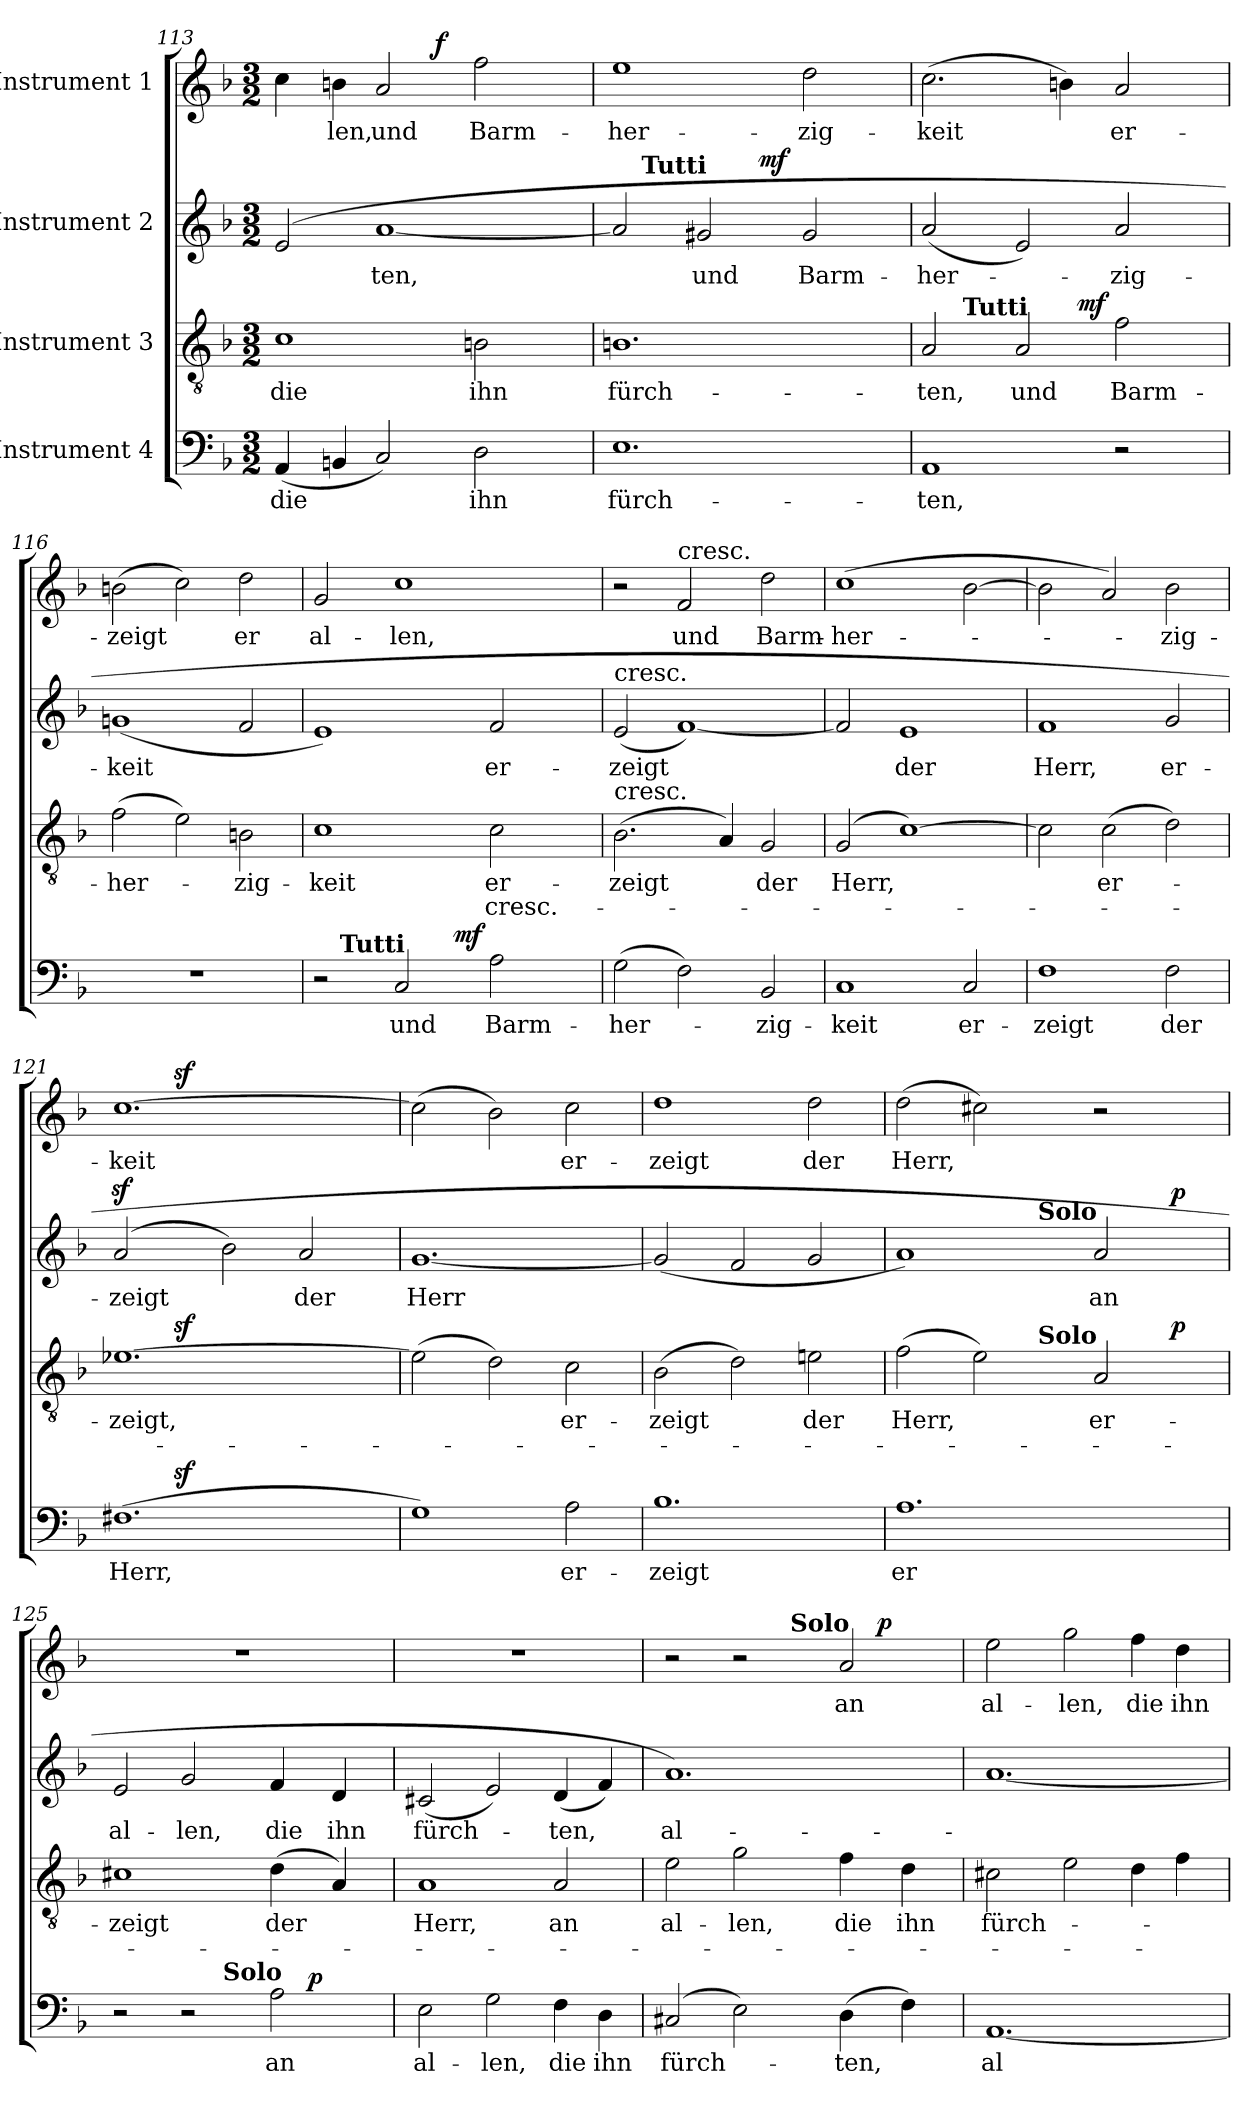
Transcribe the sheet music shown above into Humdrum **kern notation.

**kern	**text	**dynam	**kern	**text	**text	**dynam	**kern	**text	**dynam	**kern	**text	**dynam
*part4	*part4	*part4	*part3	*part3	*part3	*part3	*part2	*part2	*part2	*part1	*part1	*part1
*staff4	*staff4	*staff4	*staff3	*staff3	*staff3	*staff3	*staff2	*staff2	*staff2	*staff1	*staff1	*staff1
*I"Instrument 4	*	*	*I"Instrument 3	*	*	*	*I"Instrument 2	*	*	*I"Instrument 1	*	*
!!LO:PB:g=z
*clefF4	*	*	*clefGv2	*	*	*	*clefG2	*	*	*clefG2	*	*
*k[b-]	*	*	*k[b-]	*	*	*	*k[b-]	*	*	*k[b-]	*	*
*F:	*	*	*F:	*	*	*	*F:	*	*	*F:	*	*
*M3/2	*	*	*M3/2	*	*	*	*M3/2	*	*	*M3/2	*	*
=113	=113	=113	=113	=113	=113	=113	=113	=113	=113	=113	=113	=113
!	!LO:LY:b	!	!	!LO:LY:b:cj	!	!	!	!	!	!	!	!
*	*	*	*	*	*	*	*^	*	*	*^	*	*
(<4AA/	die	.	1c	die	.	.	(<2e/	8ryy	.	.	4cc\	2ryy	.	.
.	.	.	.	.	.	.	.	1ryy	.	.	.	.	.	.
!	!	!	!	!	!	!	!	!	!	!	!	!	!LO:LY:b:cj	!
4BBn/	.	.	.	.	.	.	.	.	.	.	4bn\	.	-len,	.
!	!	!	!	!	!	!	!	!	!LO:LY:b:cj	!	!	!	!LO:LY:b:cj	!
2C/)	.	.	.	.	.	.	[<1a	.	-ten,	.	2a/	4ryy	und	.
.	.	.	.	.	.	.	.	.	.	.	.	32.ryy	.	.
!	!	!	!	!	!	!	!	!	!	!	!	!	!	!LO:DY:a
.	.	.	.	.	.	.	.	.	.	.	.	2ryy	.	f
!	!LO:LY:b:cj	!	!	!LO:LY:b:cj	!	!	!	!	!	!	!	!	!LO:LY:b:cj	!
2D\	ihn	.	2Bn\	ihn	.	.	.	.	.	.	2ff\	.	Barm-	.
.	.	.	.	.	.	.	.	4.ryy	.	.	.	.	.	.
.	.	.	.	.	.	.	.	.	.	.	.	8ryy	.	.
.	.	.	.	.	.	.	.	.	.	.	.	16ryy	.	.
.	.	.	.	.	.	.	.	.	.	.	.	64ryy	.	.
=114	=114	=114	=114	=114	=114	=114	=114	=114	=114	=114	=114	=114	=114	=114
!	!LO:LY:b:cj	!	!	!LO:LY:b:cj	!	!	!	!	!	!	!	!	!LO:LY:b:cj	!
*	*	*	*^	*	*	*	*	*^	*	*	*v	*v	*	*
1.E	fürch-	.	1.Bn	2ryy	fürch-	.	.	2a/]	2ryy	8ryy	.	.	1ee	-her-	.
!	!	!	!	!	!	!	!	!	!	!LO:TX:a:B:t=Tutti	!	!	!	!	!
.	.	.	.	.	.	.	.	.	.	1ryy	.	.	.	.	.
!	!	!	!	!	!	!	!	!	!	!	!LO:LY:b:cj	!	!	!	!
.	.	.	.	4ryy	.	.	.	2g#X/	4ryy	.	und	.	.	.	.
.	.	.	.	8...ryy	.	.	.	.	16ryy	.	.	.	.	.	.
!	!	!	!	!	!	!	!	!	!	!	!	!LO:DY:a	!	!	!
.	.	.	.	.	.	.	.	.	2ryy	.	.	mf	.	.	.
.	.	.	.	2ryy	.	.	.	.	.	.	.	.	.	.	.
!	!	!	!	!	!	!	!	!	!	!	!LO:LY:b:cj	!	!	!LO:LY:b:cj	!
.	.	.	.	.	.	.	.	2g#/	.	.	Barm-	.	2dd\	-zig-	.
.	.	.	.	.	.	.	.	.	.	4.ryy	.	.	.	.	.
.	.	.	.	.	.	.	.	.	8.ryy	.	.	.	.	.	.
.	.	.	.	64ryy	.	.	.	.	.	.	.	.	.	.	.
=115	=115	=115	=115	=115	=115	=115	=115	=115	=115	=115	=115	=115	=115	=115	=115
!	!LO:LY:b:cj	!	!	!	!LO:LY:b:cj	!	!	!	!	!	!LO:LY:b	!	!	!LO:LY:b	!
*	*	*	*	*^	*	*	*	*v	*v	*v	*	*	*	*	*
1AA	-ten,	.	2A/	2ryy	8ryy	-ten,	.	.	(<2a/	-her-	.	(>2.cc\	-keit	.
.	.	.	.	.	32ryy	.	.	.	.	.	.	.	.	.
!	!	!	!	!	!LO:TX:a:B:t=Tutti	!	!	!	!	!	!	!	!	!
.	.	.	.	.	1ryy	.	.	.	.	.	.	.	.	.
!	!	!	!	!	!	!LO:LY:b:cj	!	!	!	!	!	!	!	!
.	.	.	2A/	4ryy	.	und	.	.	2e/)	.	.	.	.	.
.	.	.	.	16ryy	.	.	.	.	.	.	.	4bn\)	.	.
!	!	!	!	!	!	!	!	!LO:DY:a	!	!	!	!	!	!
.	.	.	.	2ryy	.	.	.	mf	.	.	.	.	.	.
!	!	!	!	!	!	!LO:LY:b:cj	!	!	!	!LO:LY:b:cj	!	!	!LO:LY:b:cj	!
2r	.	.	2f\	.	.	Barm-	.	.	2a/	-zig-	.	2a/	er-	.
.	.	.	.	.	4ryy	.	.	.	.	.	.	.	.	.
.	.	.	.	8.ryy	.	.	.	.	.	.	.	.	.	.
.	.	.	.	.	16.ryy	.	.	.	.	.	.	.	.	.
=116	=116	=116	=116	=116	=116	=116	=116	=116	=116	=116	=116	=116	=116	=116
!LO:N:vis=1	!	!	!	!	!	!LO:LY:b	!	!	!	!LO:LY:b:cj	!	!	!LO:LY:b	!
*	*	*	*v	*v	*v	*	*	*	*	*	*	*	*	*
1.r	.	.	(>2f\	-her-	.	.	(<1gn	-keit	.	(>2bn\	-zeigt	.
.	.	.	2e\)	.	.	.	.	.	.	2cc\)	.	.
!	!	!	!	!LO:LY:b:cj	!	!	!	!	!	!	!LO:LY:b:cj	!
.	.	.	2Bn\	-zig-	.	.	2f/	.	.	2dd\	er	.
=117	=117	=117	=117	=117	=117	=117	=117	=117	=117	=117	=117	=117
!	!	!	!	!LO:LY:b:cj	!	!	!	!	!	!	!LO:LY:b:cj	!
*^	*	*	*	*	*	*	*	*	*	*	*	*
*	*^	*	*	*	*	*	*	*	*	*	*	*	*
2r	2ryy	16..ryy	.	.	1c	-keit	.	.	1e)	.	.	2g/	al-	.
!	!	!LO:TX:a:B:t=Tutti	!	!	!	!	!	!	!	!	!	!	!	!
.	.	1ryy	.	.	.	.	.	.	.	.	.	.	.	.
!	!	!	!LO:LY:b:cj	!	!	!	!	!	!	!	!	!	!LO:LY:b:cj	!
2C/	4ryy	.	und	.	.	.	.	.	.	.	.	1cc	-len,	.
.	16ryy	.	.	.	.	.	.	.	.	.	.	.	.	.
!	!	!	!	!LO:DY:a	!	!	!	!	!	!	!	!	!	!
.	2ryy	.	.	mf	.	.	.	.	.	.	.	.	.	.
!	!	!	!LO:LY:b:cj	!	!	!LO:LY:b:cj	!LO:LY:b	!	!	!LO:LY:b:cj	!	!	!	!
2A\	.	.	Barm-	.	2c\	er-	-cresc.-	.	2f/	er-	.	.	.	.
.	.	4ryy	.	.	.	.	.	.	.	.	.	.	.	.
.	8.ryy	.	.	.	.	.	.	.	.	.	.	.	.	.
.	.	8ryy	.	.	.	.	.	.	.	.	.	.	.	.
.	.	64ryy	.	.	.	.	.	.	.	.	.	.	.	.
=118	=118	=118	=118	=118	=118	=118	=118	=118	=118	=118	=118	=118	=118	=118
!	!	!	!	!	!	!	!	!	!LO:TX:a:t=cresc.	!	!	!	!	!
!	!	!	!	!	!LO:TX:a:t=cresc.	!	!	!	!	!	!	!	!	!
!	!	!	!LO:LY:b	!	!	!LO:LY:b	!	!	!	!LO:LY:b	!	!	!	!
*v	*v	*v	*	*	*	*	*	*	*	*	*	*	*	*
(>2G\	-her-	.	(>2.B-\	-zeigt	.	.	(<2e/	-zeigt	.	2r	.	.
!	!	!	!	!	!	!	!	!	!	!LO:TX:a:t=cresc.	!	!
!	!	!	!	!	!	!	!	!	!	!	!LO:LY:b:cj	!
2F\)	.	.	.	.	.	.	[<1f)	.	.	2f/	und	.
.	.	.	4A/)	.	.	.	.	.	.	.	.	.
!	!LO:LY:b:cj	!	!	!LO:LY:b:cj	!	!	!	!	!	!	!LO:LY:b:cj	!
2BB-/	-zig-	.	2G/	der	.	.	.	.	.	2dd\	Barm-	.
=119	=119	=119	=119	=119	=119	=119	=119	=119	=119	=119	=119	=119
!	!LO:LY:b:cj	!	!	!LO:LY:b	!	!	!	!	!	!	!LO:LY:b:cj	!
1C	-keit	.	(>2G/	Herr,	.	.	2f/]	.	.	(>1cc	-her-	.
!	!	!	!	!	!	!	!	!LO:LY:b:cj	!	!	!	!
.	.	.	[>1c)	.	.	.	1e	der	.	.	.	.
!	!LO:LY:b:cj	!	!	!	!	!	!	!	!	!	!	!
2C/	er-	.	.	.	.	.	.	.	.	[>2b-\	.	.
=120	=120	=120	=120	=120	=120	=120	=120	=120	=120	=120	=120	=120
!	!LO:LY:b:cj	!	!	!	!	!	!	!LO:LY:b:cj	!	!	!	!
1F	-zeigt	.	2c\]	.	.	.	1f	Herr,	.	2b-\]	.	.
!	!	!	!	!LO:LY:b:cj	!	!	!	!	!	!	!	!
.	.	.	(>2c\	er-	.	.	.	.	.	2a/)	.	.
!	!LO:LY:b:cj	!	!	!	!	!	!	!LO:LY:b:cj	!	!	!LO:LY:b:cj	!
2F\	der	.	2d\)	.	.	.	2g/	er-	.	2b-\	-zig-	.
!!LO:LB:g=z
=121	=121	=121	=121	=121	=121	=121	=121	=121	=121	=121	=121	=121
!	!LO:LY:b	!	!	!LO:LY:b	!	!	!	!LO:LY:b	!	!	!LO:LY:b:cj	!
*^	*	*	*^	*	*	*	*	*	*	*^	*	*
(>1.F#X	4ryy	Herr,	.	[>1.e-X	4ryy	-zeigt,	.	.	(>2az>/	-zeigt	.	[>1.cc	4ryy	-keit	.
.	64ryy	.	.	.	64ryy	.	.	.	.	.	.	.	64ryy	.	.
!	!	!	!LO:DY:a	!	!	!	!	!LO:DY:a	!	!	!	!	!	!	!LO:DY:a
.	1ryy	.	sf	.	1ryy	.	.	sf	.	.	.	.	1ryy	.	sf
.	.	.	.	.	.	.	.	.	2b-\)	.	.	.	.	.	.
!	!	!	!	!	!	!	!	!	!	!LO:LY:b:cj	!	!	!	!	!
.	.	.	.	.	.	.	.	.	2a/	der	.	.	.	.	.
.	8...ryy	.	.	.	8...ryy	.	.	.	.	.	.	.	8...ryy	.	.
=122	=122	=122	=122	=122	=122	=122	=122	=122	=122	=122	=122	=122	=122	=122	=122
!	!	!	!	!	!	!	!	!	!	!LO:LY:b	!	!	!	!	!
*v	*v	*	*	*	*	*	*	*	*	*	*	*v	*v	*	*
*	*	*	*v	*v	*	*	*	*	*	*	*	*	*
1G)	.	.	(>2e-\]	.	.	.	[<1.g	Herr	.	(>2cc\]	.	.
.	.	.	2d\)	.	.	.	.	.	.	2b-\)	.	.
!	!LO:LY:b:cj	!	!	!LO:LY:b:cj	!	!	!	!	!	!	!LO:LY:b:cj	!
2A\	er-	.	2c\	er-	.	.	.	.	.	2cc\	er-	.
=123	=123	=123	=123	=123	=123	=123	=123	=123	=123	=123	=123	=123
!	!LO:LY:b:cj	!	!	!LO:LY:b	!	!	!	!	!	!	!LO:LY:b:cj	!
1.B-	-zeigt	.	(>2B-\	-zeigt	.	.	(<2g/]	.	.	1dd	-zeigt	.
.	.	.	2d\)	.	.	.	2f/	.	.	.	.	.
!	!	!	!	!LO:LY:b:cj	!	!	!	!	!	!	!LO:LY:b:cj	!
.	.	.	2en\	der	.	.	2g/	.	.	2dd\	der	.
=124	=124	=124	=124	=124	=124	=124	=124	=124	=124	=124	=124	=124
!	!LO:LY:b:cj	!	!	!LO:LY:b	!	!	!	!	!	!	!LO:LY:b	!
*	*	*	*^	*	*	*	*^	*	*	*	*	*
*	*	*	*	*^	*	*	*	*	*^	*	*	*	*	*
1.A	er	.	(>2f\	1ryy	2ryy	Herr,	.	.	1a)	1ryy	2ryy	.	.	(>2dd\	Herr,	.
.	.	.	2e\)	.	8ryy	.	.	.	.	.	8ryy	.	.	2cc#X\)	.	.
.	.	.	.	.	16ryy	.	.	.	.	.	16ryy	.	.	.	.	.
.	.	.	.	.	64ryy	.	.	.	.	.	64ryy	.	.	.	.	.
!	!	!	!	!	!	!	!	!	!	!	!LO:TX:a:B:t=Solo	!	!	!	!	!
!	!	!	!	!	!LO:TX:a:B:t=Solo	!	!	!	!	!	!	!	!	!	!	!
.	.	.	.	.	2ryy	.	.	.	.	.	2ryy	.	.	.	.	.
!	!	!	!	!	!	!LO:LY:b:cj	!	!	!	!	!	!LO:LY:b:cj	!	!	!	!
.	.	.	2A/	4ryy	.	er-	.	.	2a/	4ryy	.	an	.	2r	.	.
.	.	.	.	.	4ryy	.	.	.	.	.	4ryy	.	.	.	.	.
.	.	.	.	32ryy	.	.	.	.	.	32ryy	.	.	.	.	.	.
!	!	!	!	!	!	!	!	!LO:DY:a	!	!	!	!	!LO:DY:a	!	!	!
.	.	.	.	8..ryy	.	.	.	p	.	8..ryy	.	.	p	.	.	.
.	.	.	.	.	32.ryy	.	.	.	.	.	32.ryy	.	.	.	.	.
=125	=125	=125	=125	=125	=125	=125	=125	=125	=125	=125	=125	=125	=125	=125	=125	=125
!	!	!	!	!	!	!LO:LY:b:cj	!	!	!	!	!	!LO:LY:b:cj	!	!LO:N:vis=1	!	!
*^	*	*	*	*	*	*	*	*	*	*	*	*	*	*	*	*
*	*	*	*	*v	*v	*v	*	*	*	*	*	*	*	*	*	*	*
*	*^	*	*	*	*	*	*	*v	*v	*v	*	*	*	*	*
2r	1ryy	2ryy	.	.	1c#X	-zeigt	.	.	2e/	al-	.	1.r	.	.
!	!	!	!	!	!	!	!	!	!	!LO:LY:b:cj	!	!	!	!
2r	.	8..ryy	.	.	.	.	.	.	2g/	-len,	.	.	.	.
!	!	!LO:TX:a:B:t=Solo	!	!	!	!	!	!	!	!	!	!	!	!
.	.	2ryy	.	.	.	.	.	.	.	.	.	.	.	.
!	!	!	!LO:LY:b:cj	!	!	!LO:LY:b	!	!	!	!LO:LY:b:cj	!	!	!	!
2A\	8.ryy	.	an	.	(>4d\	der	.	.	4f/	die	.	.	.	.
!	!	!	!	!LO:DY:a	!	!	!	!	!	!	!	!	!	!
.	4ryy	.	.	p	.	.	.	.	.	.	.	.	.	.
.	.	4ryy	.	.	.	.	.	.	.	.	.	.	.	.
!	!	!	!	!	!	!	!	!	!	!LO:LY:b:cj	!	!	!	!
.	.	.	.	.	4A/)	.	.	.	4d/	ihn	.	.	.	.
.	16ryy	.	.	.	.	.	.	.	.	.	.	.	.	.
.	.	32ryy	.	.	.	.	.	.	.	.	.	.	.	.
=126	=126	=126	=126	=126	=126	=126	=126	=126	=126	=126	=126	=126	=126	=126
!	!	!	!LO:LY:b:cj	!	!	!LO:LY:b:cj	!	!	!	!LO:LY:b	!	!LO:N:vis=1	!	!
*v	*v	*v	*	*	*	*	*	*	*	*	*	*	*	*
2E\	al-	.	1A	Herr,	.	.	(<2c#X/	fürch-	.	1.r	.	.
!	!LO:LY:b:cj	!	!	!	!	!	!	!	!	!	!	!
2G\	-len,	.	.	.	.	.	2e/)	.	.	.	.	.
!	!LO:LY:b:cj	!	!	!LO:LY:b:cj	!	!	!	!LO:LY:b	!	!	!	!
4F\	die	.	2A/	an	.	.	(<4d/	-ten,	.	.	.	.
!	!LO:LY:b:cj	!	!	!	!	!	!	!	!	!	!	!
4D\	ihn	.	.	.	.	.	4f/)	.	.	.	.	.
=127	=127	=127	=127	=127	=127	=127	=127	=127	=127	=127	=127	=127
!	!LO:LY:b	!	!	!LO:LY:b:cj	!	!	!	!LO:LY:b:cj	!	!	!	!
*	*	*	*	*	*	*	*	*	*	*^	*	*
*	*	*	*	*	*	*	*	*	*	*	*^	*	*
(>2C#X/	fürch-	.	2e\	al-	.	.	1.a)	al-	.	2r	1ryy	2ryy	.	.
!	!	!	!	!LO:LY:b:cj	!	!	!	!	!	!	!	!	!	!
2E\)	.	.	2g\	-len,	.	.	.	.	.	2r	.	8ryy	.	.
.	.	.	.	.	.	.	.	.	.	.	.	16ryy	.	.
.	.	.	.	.	.	.	.	.	.	.	.	64ryy	.	.
!	!	!	!	!	!	!	!	!	!	!	!	!LO:TX:a:B:t=Solo	!	!
.	.	.	.	.	.	.	.	.	.	.	.	2ryy	.	.
!	!LO:LY:b	!	!	!LO:LY:b:cj	!	!	!	!	!	!	!	!	!LO:LY:b:cj	!
(>4D\	-ten,	.	4f\	die	.	.	.	.	.	2a/	8.ryy	.	an	.
!	!	!	!	!	!	!	!	!	!	!	!	!	!	!LO:DY:a
.	.	.	.	.	.	.	.	.	.	.	4ryy	.	.	p
.	.	.	.	.	.	.	.	.	.	.	.	4ryy	.	.
!	!	!	!	!LO:LY:b:cj	!	!	!	!	!	!	!	!	!	!
4F\)	.	.	4d\	ihn	.	.	.	.	.	.	.	.	.	.
.	.	.	.	.	.	.	.	.	.	.	16ryy	.	.	.
.	.	.	.	.	.	.	.	.	.	.	.	32.ryy	.	.
!!LO:LB:g=z
=128	=128	=128	=128	=128	=128	=128	=128	=128	=128	=128	=128	=128	=128	=128
!	!LO:LY:b:cj	!	!	!LO:LY:b	!	!	!	!	!	!	!	!	!LO:LY:b:cj	!
*	*	*	*	*	*	*	*^	*	*	*v	*v	*v	*	*
[<1.AA	al-	.	2c#X\	fürch-	.	.	[<1.a	4...ryy	.	.	2ee\	al-	.
.	.	.	.	.	.	.	.	1ryy	.	.	.	.	.
!	!	!	!	!	!	!	!	!	!	!	!	!LO:LY:b:cj	!
.	.	.	2e\	.	.	.	.	.	.	.	2gg\	-len,	.
!	!	!	!	!	!	!	!	!	!	!	!	!LO:LY:b:cj	!
.	.	.	4d\	.	.	.	.	.	.	.	4ff\	die	.
!	!	!	!	!	!	!	!	!	!	!	!	!LO:LY:b:cj	!
.	.	.	4f\	.	.	.	.	.	.	.	4dd\	ihn	.
.	.	.	.	.	.	.	.	32ryy	.	.	.	.	.
*	*	*	*	*	*	*	*v	*v	*	*	*	*	*
=	=	=	=	=	=	=	=	=	=	=	=	=
*-	*-	*-	*-	*-	*-	*-	*-	*-	*-	*-	*-	*-
